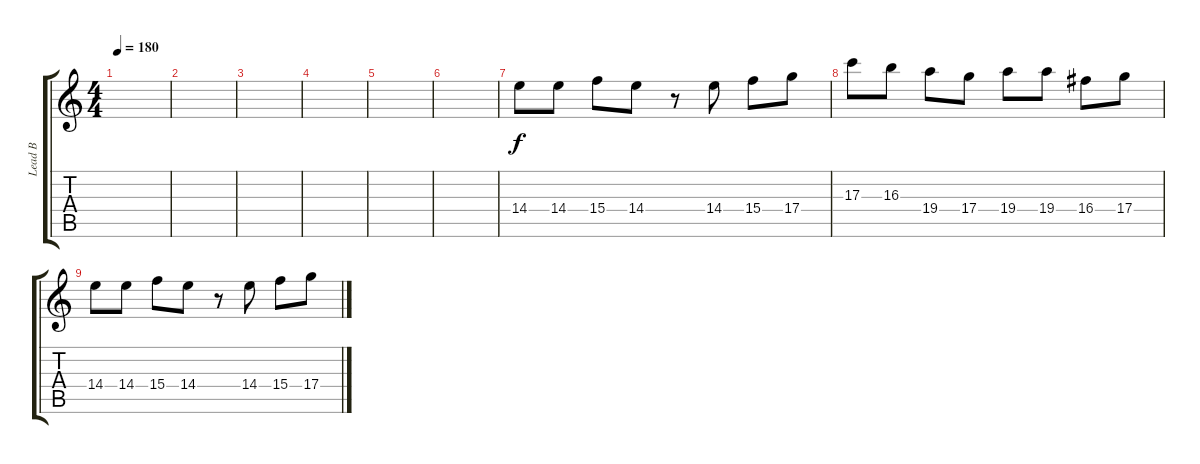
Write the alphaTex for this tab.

\track ("Lead B" "Lead B") {instrument distortionguitar}
\staff {score tabs}
\tuning (E4 B3 G3 D3 A2 E2) {hide}
\ts (4 4)
\tempo 180
\clef g2
\ks c
|
|
|
|
|
|
14.4.8 14.4.8 15.4.8 14.4.8 r.8 14.4.8 15.4.8 17.4.8 |
17.3.8 16.3.8 19.4.8 17.4.8 19.4.8 19.4.8 16.4.8 17.4.8 |
14.4.8 14.4.8 15.4.8 14.4.8 r.8 14.4.8 15.4.8 17.4.8
